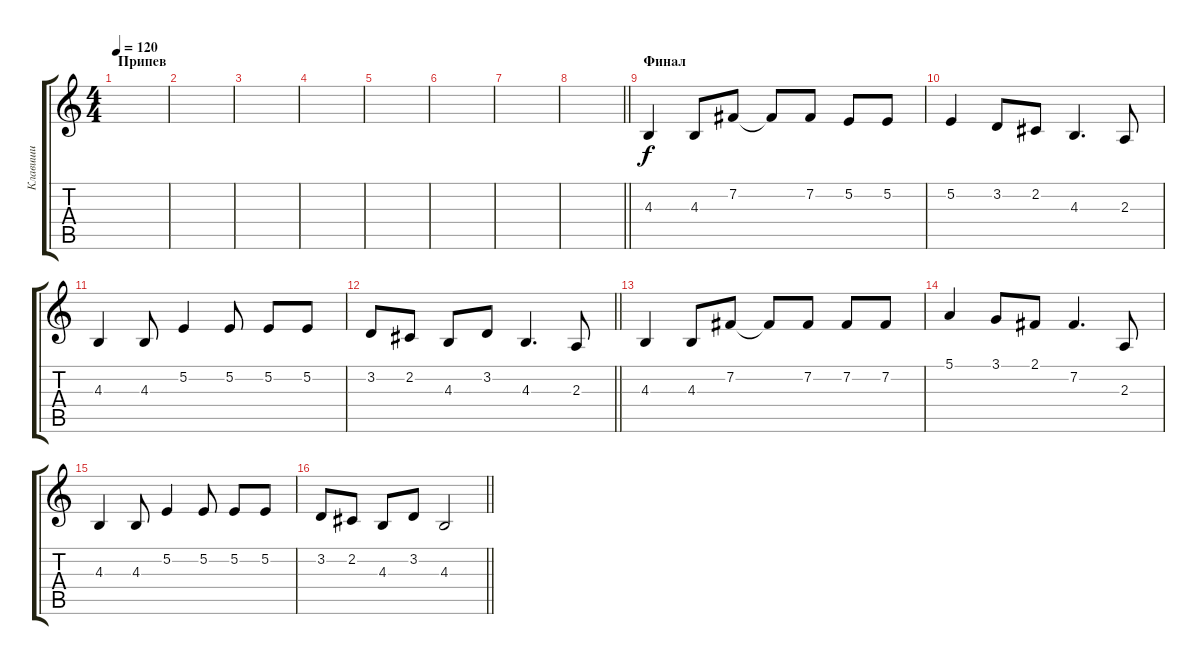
\track ("Клавиши" "Клавиши") {instrument pad1newage}
\staff {score tabs}
\tuning (E4 B3 G3 D3 A2 E2) {hide}
\ts (4 4)
\section ("" "Припев")
\tempo 120
\clef g2
\ks c
|
|
|
|
|
|
|
\barLineRight lightlight
|
\section ("" "Финал")
4.3.4 4.3.8 7.2.8 7.2{t}.8 7.2.8 5.2.8 5.2.8 |
5.2.4 3.2.8 2.2.8 4.3.4{d} 2.3.8 |
4.3.4 4.3.8 5.2.4 5.2.8 5.2.8 5.2.8 |
\barLineRight lightlight
3.2.8 2.2.8 4.3.8 3.2.8 4.3.4{d} 2.3.8 |
4.3.4 4.3.8 7.2.8 7.2{t}.8 7.2.8 7.2.8 7.2.8 |
5.1.4 3.1.8 2.1.8 7.2.4{d} 2.3.8 |
4.3.4 4.3.8 5.2.4 5.2.8 5.2.8 5.2.8 |
\barLineRight lightlight
3.2.8 2.2.8 4.3.8 3.2.8 4.3.2
